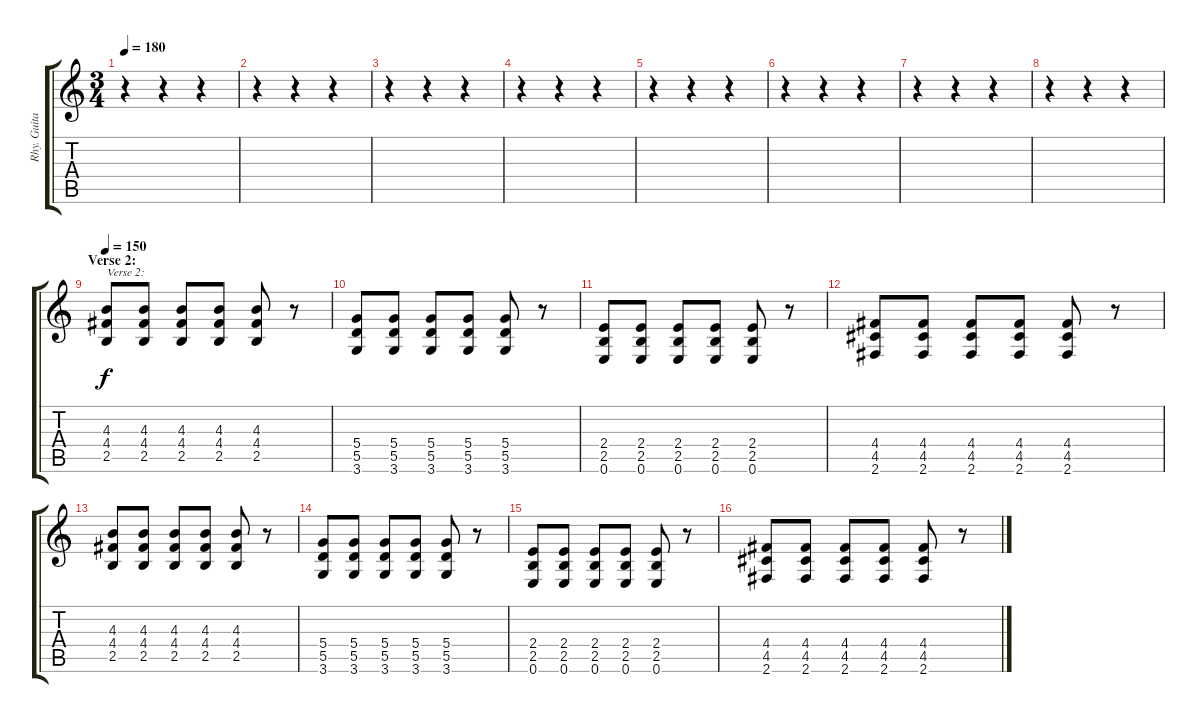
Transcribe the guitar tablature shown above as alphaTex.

\track ("Rhy. Guitar 1" "Rhy. Guita") {instrument overdrivenguitar}
\staff {score tabs}
\tuning (E4 B3 G3 D3 A2 E2) {hide}
\ts (3 4)
\tempo 180
\clef g2
\ks c
r.4{dy f} r.4 r.4 |
r.4 r.4 r.4 |
r.4 r.4 r.4 |
r.4 r.4 r.4 |
r.4 r.4 r.4 |
r.4 r.4 r.4 |
r.4 r.4 r.4 |
r.4 r.4 r.4 |
\section ("" "Verse 2:")
\tempo 150
(4.3 4.4 2.5).8{txt "Verse 2:"} (4.3 4.4 2.5).8 (4.3 4.4 2.5).8 (4.3 4.4 2.5).8 (4.3 4.4 2.5).8 r.8 |
(5.4 5.5 3.6).8 (5.4 5.5 3.6).8 (5.4 5.5 3.6).8 (5.4 5.5 3.6).8 (5.4 5.5 3.6).8 r.8 |
(2.4 2.5 0.6).8 (2.4 2.5 0.6).8 (2.4 2.5 0.6).8 (2.4 2.5 0.6).8 (2.4 2.5 0.6).8 r.8 |
(4.4 4.5 2.6).8 (4.4 4.5 2.6).8 (4.4 4.5 2.6).8 (4.4 4.5 2.6).8 (4.4 4.5 2.6).8 r.8 |
(4.3 4.4 2.5).8 (4.3 4.4 2.5).8 (4.3 4.4 2.5).8 (4.3 4.4 2.5).8 (4.3 4.4 2.5).8 r.8 |
(5.4 5.5 3.6).8 (5.4 5.5 3.6).8 (5.4 5.5 3.6).8 (5.4 5.5 3.6).8 (5.4 5.5 3.6).8 r.8 |
(2.4 2.5 0.6).8 (2.4 2.5 0.6).8 (2.4 2.5 0.6).8 (2.4 2.5 0.6).8 (2.4 2.5 0.6).8 r.8 |
(4.4 4.5 2.6).8 (4.4 4.5 2.6).8 (4.4 4.5 2.6).8 (4.4 4.5 2.6).8 (4.4 4.5 2.6).8 r.8
